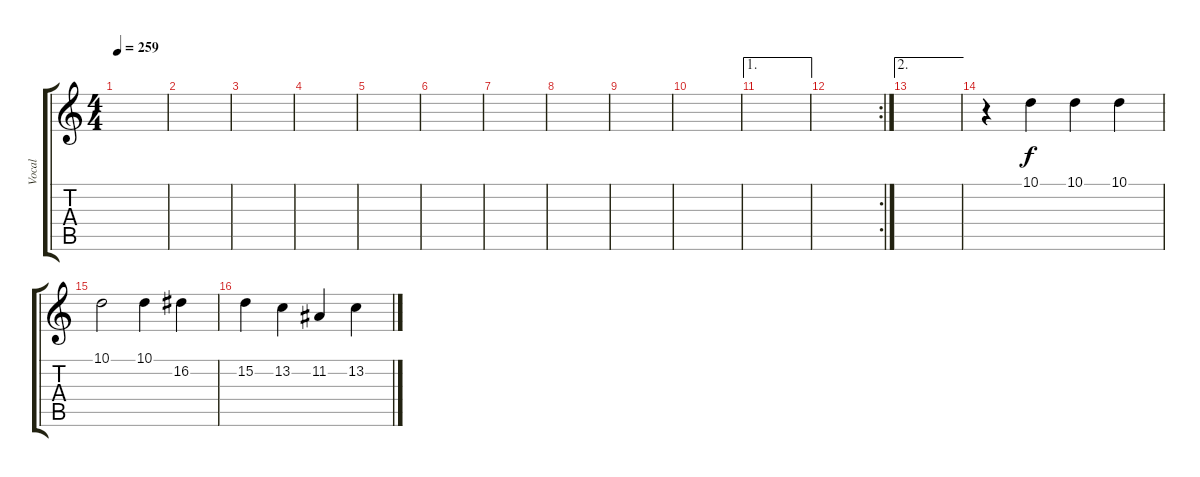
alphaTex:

\track ("Vocal" "Vocal") {instrument harmonica}
\staff {score tabs}
\tuning (E4 B3 G3 D3 A2 E2) {hide}
\ts (4 4)
\tempo 259
\clef g2
\ks c
|
|
|
|
|
|
|
|
|
|
\ae 1
|
\rc 2
|
\ae 2
|
r.4 10.1.4 10.1.4 10.1.4 |
10.1.2 10.1.4 16.2.4 |
15.2.4 13.2.4 11.2.4 13.2.4
